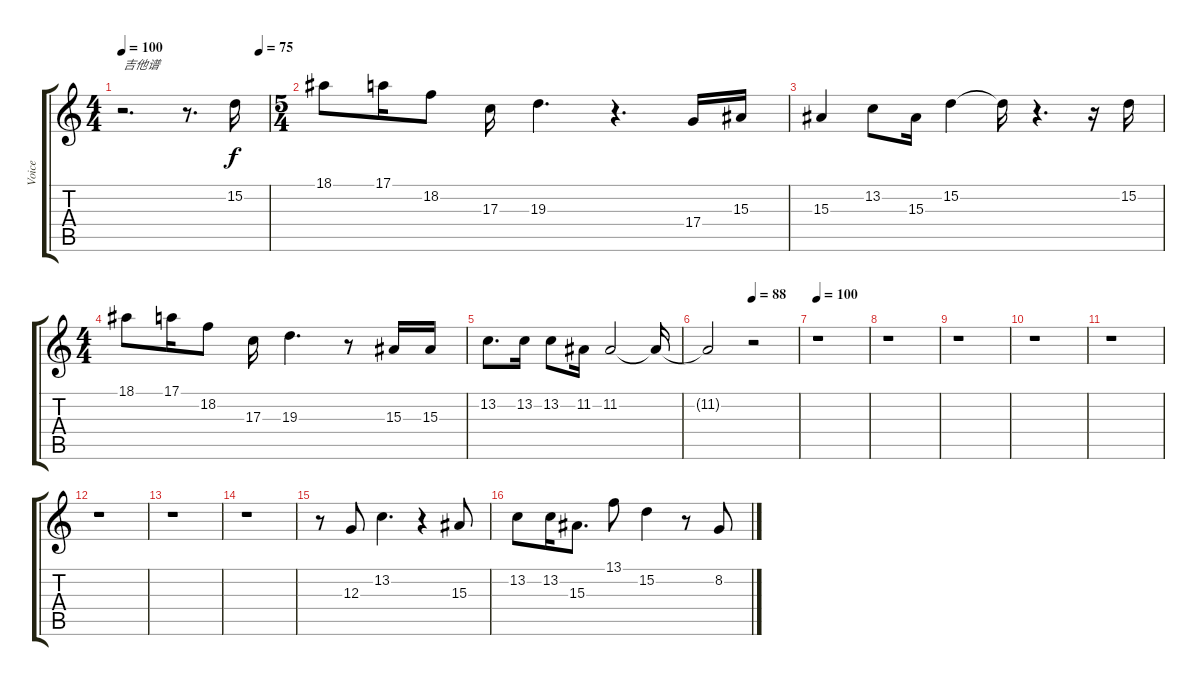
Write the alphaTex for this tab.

\track ("Voice" "Voice") {instrument piccolo}
\staff {score tabs}
\tuning (E4 B3 G3 D3 A2 E2) {hide}
\ts (4 4)
\tempo 100
\tempo (75 0.9375)
\tempo 100
\clef g2
\ks c
r.2{d txt "吉他谱" dy f instrument piccolo} r.8{d} 15.2.16 |
\ts (5 4)
18.1.8 17.1.16 18.2.8 17.3.16 19.3.4{d} r.4{d} 17.4.16 15.3.16 |
15.3.4 13.2.8 15.3.16 15.2.4 15.2{t}.16 r.4{d} r.16 15.2.16 |
\ts (4 4)
18.1.8 17.1.16 18.2.8 17.3.16 19.3.4{d} r.8 15.3.16 15.3.16 |
13.2.8{d} 13.2.16 13.2.8 11.2.16 11.2.2 11.2{t}.16 |
\tempo (88 0.5)
11.2{t}.2 r.2 |
\tempo 100
r.1 |
r.1 |
r.1 |
r.1 |
r.1 |
r.1 |
r.1 |
r.1 |
r.8 12.3.8{volume 16} 13.2.4{d} r.4 15.3.8 |
13.2.8 13.2.16 15.3.8{d} 13.1.8 15.2.4 r.8 8.2.8
